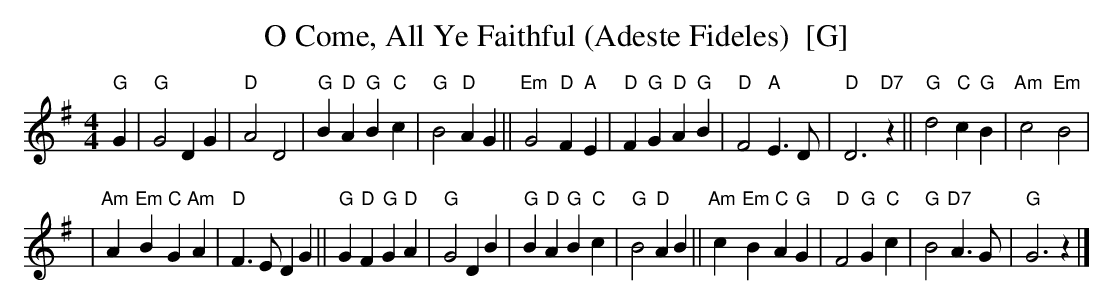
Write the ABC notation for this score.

X:1
T:O Come, All Ye Faithful (Adeste Fideles)  [G]
M:4/4
L:1/4
K:G
"G"G \
| "G"G2 D G | "D"A2 D2 | "G"B "D"A "G"B "C"c | "G"B2 "D"A G || "Em"G2 "D"F "A"E \
| "D"F "G"G "D"A "G"B | "D"F2 "A"E>D | "D"D3 "D7"z || "G"d2 "C"c "G"B | "Am"c2 "Em"B2 |
| "Am"A "Em"B "C"G "Am"A | "D"F>E D G || "G"G "D"F "G"G "D"A | "G"G2 D B | "G"B "D"A "G"B "C"c \
| "G"B2 "D"A B || "Am"c "Em"B "C"A "G"G | "D"F2 "G"G "C"c | "G"B2 "D7"A>G | "G"G3 z |]
